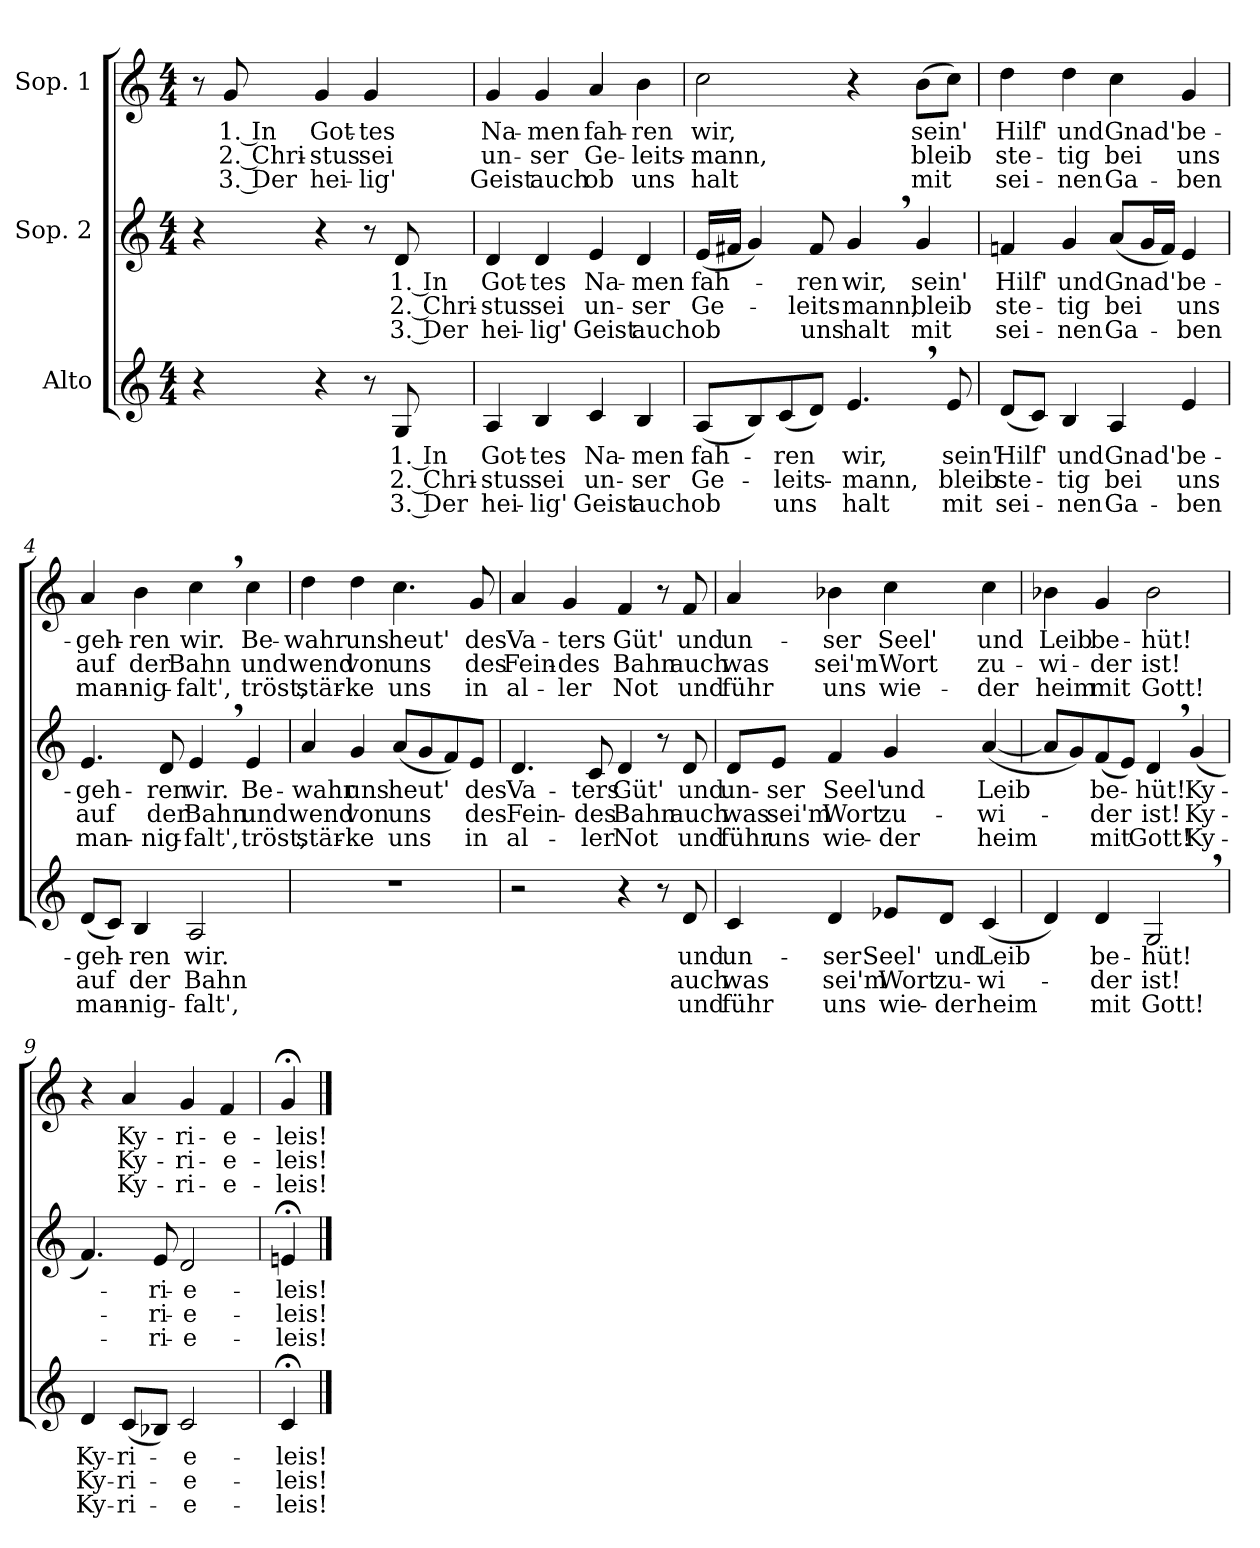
**kern	**text	**text	**text	**kern	**text	**text	**text	**kern	**text	**text	**text
*part3	*part3	*part3	*part3	*part2	*part2	*part2	*part2	*part1	*part1	*part1	*part1
*staff3	*staff3	*staff3	*staff3	*staff2	*staff2	*staff2	*staff2	*staff1	*staff1	*staff1	*staff1
*I"Alto	*	*	*	*I"Sop. 2	*	*	*	*I"Sop. 1	*	*	*
*clefG2	*	*	*	*clefG2	*	*	*	*clefG2	*	*	*
*k[]	*	*	*	*k[]	*	*	*	*k[]	*	*	*
*C:	*	*	*	*C:	*	*	*	*C:	*	*	*
*M4/4	*	*	*	*M4/4	*	*	*	*M4/4	*	*	*
=	=	=	=	=	=	=	=	=	=	=	=
4r	.	.	.	4r	.	.	.	8r	.	.	.
!	!	!	!	!	!	!	!	!	!LO:LY:b	!LO:LY:b	!LO:LY:b
.	.	.	.	.	.	.	.	8g/	1. In	2. Chri-	3. Der
!	!	!	!	!	!	!	!	!	!LO:LY:b	!LO:LY:b	!LO:LY:b
4r	.	.	.	4r	.	.	.	4g/	Got-	-stus	hei-
!	!	!	!	!	!	!	!	!	!LO:LY:b	!LO:LY:b	!LO:LY:b
8r	.	.	.	8r	.	.	.	4g/	-tes	sei	-lig'
!	!LO:LY:b	!LO:LY:b	!LO:LY:b	!	!LO:LY:b	!LO:LY:b	!LO:LY:b	!	!	!	!
8G/	1. In	2. Chri-	3. Der	8d/	1. In	2. Chri-	3. Der	.	.	.	.
=1	=1	=1	=1	=1	=1	=1	=1	=1	=1	=1	=1
!	!LO:LY:b	!LO:LY:b	!LO:LY:b	!	!LO:LY:b	!LO:LY:b	!LO:LY:b	!	!LO:LY:b	!LO:LY:b	!LO:LY:b
4A/	Got-	-stus	hei-	4d/	Got-	-stus	hei-	4g/	Na-	un-	Geist
!	!LO:LY:b	!LO:LY:b	!LO:LY:b	!	!LO:LY:b	!LO:LY:b	!LO:LY:b	!	!LO:LY:b	!LO:LY:b	!LO:LY:b
4B/	-tes	sei	-lig'	4d/	-tes	sei	-lig'	4g/	-men	-ser	auch
!	!LO:LY:b	!LO:LY:b	!LO:LY:b	!	!LO:LY:b	!LO:LY:b	!LO:LY:b	!	!LO:LY:b	!LO:LY:b	!LO:LY:b
4c/	Na-	un-	Geist	4e/	Na-	un-	Geist	4a/	fah-	Ge-	ob
!	!LO:LY:b	!LO:LY:b	!LO:LY:b	!	!LO:LY:b	!LO:LY:b	!LO:LY:b	!	!LO:LY:b	!LO:LY:b	!LO:LY:b
4B/	-men	-ser	auch	4d/	-men	-ser	auch	4b\	-ren	-leits-	uns
=2	=2	=2	=2	=2	=2	=2	=2	=2	=2	=2	=2
!	!LO:LY:b	!LO:LY:b	!LO:LY:b	!	!LO:LY:b	!LO:LY:b	!LO:LY:b	!	!LO:LY:b	!LO:LY:b	!LO:LY:b
(<8A/L	fah-	Ge-	ob	(<16e/LL	fah-	Ge-	ob	2cc\	wir,	-mann,	halt
.	.	.	.	16f#X/JJ	.	.	.	.	.	.	.
8B/)	.	.	.	4g/)	.	.	.	.	.	.	.
!	!LO:LY:b	!LO:LY:b	!LO:LY:b	!	!	!	!	!	!	!	!
(<8c/	-ren	-leits-	uns	.	.	.	.	.	.	.	.
!	!	!	!	!	!LO:LY:b	!LO:LY:b	!LO:LY:b	!	!	!	!
8d/J)	.	.	.	8f#/	-ren	-leits-	uns	.	.	.	.
!	!LO:LY:b	!LO:LY:b	!LO:LY:b	!	!LO:LY:b	!LO:LY:b	!LO:LY:b	!	!	!	!
4.e,>/	wir,	-mann,	halt	4g,>/	wir,	-mann,	halt	4r	.	.	.
!	!	!	!	!	!LO:LY:b	!LO:LY:b	!LO:LY:b	!	!LO:LY:b	!LO:LY:b	!LO:LY:b
.	.	.	.	4g/	sein'	bleib	mit	(>8b\L	sein'	bleib	mit
!	!LO:LY:b	!LO:LY:b	!LO:LY:b	!	!	!	!	!	!	!	!
8e/	sein'	bleib	mit	.	.	.	.	8cc\J)	.	.	.
!!LO:LB:g=z
=3	=3	=3	=3	=3	=3	=3	=3	=3	=3	=3	=3
!	!LO:LY:b	!LO:LY:b	!LO:LY:b	!	!LO:LY:b	!LO:LY:b	!LO:LY:b	!	!LO:LY:b	!LO:LY:b	!LO:LY:b
(<8d/L	Hilf'	ste-	sei-	4fn/	Hilf'	ste-	sei-	4dd\	Hilf'	ste-	sei-
8c/J)	.	.	.	.	.	.	.	.	.	.	.
!	!LO:LY:b	!LO:LY:b	!LO:LY:b	!	!LO:LY:b	!LO:LY:b	!LO:LY:b	!	!LO:LY:b	!LO:LY:b	!LO:LY:b
4B/	und	-tig	-nen	4g/	und	-tig	-nen	4dd\	und	-tig	-nen
!	!LO:LY:b	!LO:LY:b	!LO:LY:b	!	!LO:LY:b	!LO:LY:b	!LO:LY:b	!	!LO:LY:b	!LO:LY:b	!LO:LY:b
4A/	Gnad'	bei	Ga-	(<8a/L	Gnad'	bei	Ga-	4cc\	Gnad'	bei	Ga-
.	.	.	.	16g/L	.	.	.	.	.	.	.
.	.	.	.	16f/JJ)	.	.	.	.	.	.	.
!	!LO:LY:b	!LO:LY:b	!LO:LY:b	!	!LO:LY:b	!LO:LY:b	!LO:LY:b	!	!LO:LY:b	!LO:LY:b	!LO:LY:b
4e/	be-	uns	-ben	4e/	be-	uns	-ben	4g/	be-	uns	-ben
=4	=4	=4	=4	=4	=4	=4	=4	=4	=4	=4	=4
!	!LO:LY:b	!LO:LY:b	!LO:LY:b	!	!LO:LY:b	!LO:LY:b	!LO:LY:b	!	!LO:LY:b	!LO:LY:b	!LO:LY:b
(<8d/L	-geh-	auf	man-	4.e/	-geh-	auf	man-	4a/	-geh-	auf	man-
8c/J)	.	.	.	.	.	.	.	.	.	.	.
!	!LO:LY:b	!LO:LY:b	!LO:LY:b	!	!	!	!	!	!LO:LY:b	!LO:LY:b	!LO:LY:b
4B/	-ren	der	-nig-	.	.	.	.	4b\	-ren	der	-nig-
!	!	!	!	!	!LO:LY:b	!LO:LY:b	!LO:LY:b	!	!	!	!
.	.	.	.	8d/	-ren	der	-nig-	.	.	.	.
!	!LO:LY:b	!LO:LY:b	!LO:LY:b	!	!LO:LY:b	!LO:LY:b	!LO:LY:b	!	!LO:LY:b	!LO:LY:b	!LO:LY:b
2A/	wir.	Bahn	-falt',	4e,>/	wir.	Bahn	-falt',	4cc,>\	wir.	Bahn	-falt',
!	!	!	!	!	!LO:LY:b	!LO:LY:b	!LO:LY:b	!	!LO:LY:b	!LO:LY:b	!LO:LY:b
.	.	.	.	4e/	Be-	und	tröst,	4cc\	Be-	und	tröst,
=5	=5	=5	=5	=5	=5	=5	=5	=5	=5	=5	=5
!	!	!	!	!	!LO:LY:b	!LO:LY:b	!LO:LY:b	!	!LO:LY:b	!LO:LY:b	!LO:LY:b
1r	.	.	.	4a/	-wahr	wend	stär-	4dd\	-wahr	wend	stär-
!	!	!	!	!	!LO:LY:b	!LO:LY:b	!LO:LY:b	!	!LO:LY:b	!LO:LY:b	!LO:LY:b
.	.	.	.	4g/	uns	von	-ke	4dd\	uns	von	-ke
!	!	!	!	!	!LO:LY:b	!LO:LY:b	!LO:LY:b	!	!LO:LY:b	!LO:LY:b	!LO:LY:b
.	.	.	.	(<8a/L	heut'	uns	uns	4.cc\	heut'	uns	uns
.	.	.	.	8g/	.	.	.	.	.	.	.
.	.	.	.	8f/)	.	.	.	.	.	.	.
!	!	!	!	!	!LO:LY:b	!LO:LY:b	!LO:LY:b	!	!LO:LY:b	!LO:LY:b	!LO:LY:b
.	.	.	.	8e/J	des	des	in	8g/	des	des	in
!!LO:PB:g=z
=6	=6	=6	=6	=6	=6	=6	=6	=6	=6	=6	=6
!	!	!	!	!	!LO:LY:b	!LO:LY:b	!LO:LY:b	!	!LO:LY:b	!LO:LY:b	!LO:LY:b
2r	.	.	.	4.d/	Va-	Fein-	al-	4a/	Va-	Fein-	al-
!	!	!	!	!	!	!	!	!	!LO:LY:b	!LO:LY:b	!LO:LY:b
.	.	.	.	.	.	.	.	4g/	-ters	-des	-ler
!	!	!	!	!	!LO:LY:b	!LO:LY:b	!LO:LY:b	!	!	!	!
.	.	.	.	8c/	-ters	-des	-ler	.	.	.	.
!	!	!	!	!	!LO:LY:b	!LO:LY:b	!LO:LY:b	!	!LO:LY:b	!LO:LY:b	!LO:LY:b
4r	.	.	.	4d/	Güt'	Bahn	Not	4f/	Güt'	Bahn	Not
8r	.	.	.	8r	.	.	.	8r	.	.	.
!	!LO:LY:b	!LO:LY:b	!LO:LY:b	!	!LO:LY:b	!LO:LY:b	!LO:LY:b	!	!LO:LY:b	!LO:LY:b	!LO:LY:b
8d/	und	auch	und	8d/	und	auch	und	8f/	und	auch	und
=7	=7	=7	=7	=7	=7	=7	=7	=7	=7	=7	=7
!	!LO:LY:b	!LO:LY:b	!LO:LY:b	!	!LO:LY:b	!LO:LY:b	!LO:LY:b	!	!LO:LY:b	!LO:LY:b	!LO:LY:b
4c/	un-	was	führ	8d/L	un-	was	führ	4a/	un-	was	führ
!	!	!	!	!	!LO:LY:b	!LO:LY:b	!LO:LY:b	!	!	!	!
.	.	.	.	8e/J	-ser	sei'm	uns	.	.	.	.
!	!LO:LY:b	!LO:LY:b	!LO:LY:b	!	!LO:LY:b	!LO:LY:b	!LO:LY:b	!	!LO:LY:b	!LO:LY:b	!LO:LY:b
4d/	-ser	sei'm	uns	4f/	Seel'	Wort	wie-	4b-X\	-ser	sei'm	uns
!	!LO:LY:b	!LO:LY:b	!LO:LY:b	!	!LO:LY:b	!LO:LY:b	!LO:LY:b	!	!LO:LY:b	!LO:LY:b	!LO:LY:b
8e-X/L	Seel'	Wort	wie-	4g/	und	zu-	-der	4cc\	Seel'	Wort	wie-
!	!LO:LY:b	!LO:LY:b	!LO:LY:b	!	!	!	!	!	!	!	!
8d/J	und	zu-	-der	.	.	.	.	.	.	.	.
!	!LO:LY:b	!LO:LY:b	!LO:LY:b	!	!LO:LY:b	!LO:LY:b	!LO:LY:b	!	!LO:LY:b	!LO:LY:b	!LO:LY:b
(<4c/	Leib	-wi-	heim	(<[4a/	Leib	-wi-	heim	4cc\	und	zu-	-der
!!LO:LB:g=z
=8	=8	=8	=8	=8	=8	=8	=8	=8	=8	=8	=8
!	!	!	!	!	!	!	!	!	!LO:LY:b	!LO:LY:b	!LO:LY:b
4d/)	.	.	.	8a/L]	.	.	.	4b-X\	Leib	-wi-	heim
.	.	.	.	8g/)	.	.	.	.	.	.	.
!	!LO:LY:b	!LO:LY:b	!LO:LY:b	!	!LO:LY:b	!LO:LY:b	!LO:LY:b	!	!LO:LY:b	!LO:LY:b	!LO:LY:b
4d/	be-	-der	mit	(<8f/	be-	-der	mit	4g/	be-	-der	mit
.	.	.	.	8e/J)	.	.	.	.	.	.	.
!	!LO:LY:b	!LO:LY:b	!LO:LY:b	!	!LO:LY:b	!LO:LY:b	!LO:LY:b	!	!LO:LY:b	!LO:LY:b	!LO:LY:b
2G,>/	-hüt!	ist!	Gott!	4d,>/	-hüt!	ist!	Gott!	2b-\	-hüt!	ist!	Gott!
!	!	!	!	!	!LO:LY:b	!LO:LY:b	!LO:LY:b	!	!	!	!
.	.	.	.	(<4g/	Ky-	Ky-	Ky-	.	.	.	.
=9	=9	=9	=9	=9	=9	=9	=9	=9	=9	=9	=9
!	!LO:LY:b	!LO:LY:b	!LO:LY:b	!	!	!	!	!	!	!	!
4d/	Ky-	Ky-	Ky-	4.f/)	.	.	.	4r	.	.	.
!	!LO:LY:b	!LO:LY:b	!LO:LY:b	!	!	!	!	!	!LO:LY:b	!LO:LY:b	!LO:LY:b
(<8c/L	-ri-	-ri-	-ri-	.	.	.	.	4a/	Ky-	Ky-	Ky-
!	!	!	!	!	!LO:LY:b	!LO:LY:b	!LO:LY:b	!	!	!	!
8B-X/J)	.	.	.	8e/	-ri-	-ri-	-ri-	.	.	.	.
!	!LO:LY:b	!LO:LY:b	!LO:LY:b	!	!LO:LY:b	!LO:LY:b	!LO:LY:b	!	!LO:LY:b	!LO:LY:b	!LO:LY:b
2c/	-e-	-e-	-e-	2d/	-e-	-e-	-e-	4g/	-ri-	-ri-	-ri-
!	!	!	!	!	!	!	!	!	!LO:LY:b	!LO:LY:b	!LO:LY:b
.	.	.	.	.	.	.	.	4f/	-e-	-e-	-e-
=10	=10	=10	=10	=10	=10	=10	=10	=10	=10	=10	=10
!	!LO:LY:b	!LO:LY:b	!LO:LY:b	!	!LO:LY:b	!LO:LY:b	!LO:LY:b	!	!LO:LY:b	!LO:LY:b	!LO:LY:b
4c;</	-leis!	-leis!	-leis!	4en;</	-leis!	-leis!	-leis!	4g;</	-leis!	-leis!	-leis!
==	==	==	==	==	==	==	==	==	==	==	==
*-	*-	*-	*-	*-	*-	*-	*-	*-	*-	*-	*-
